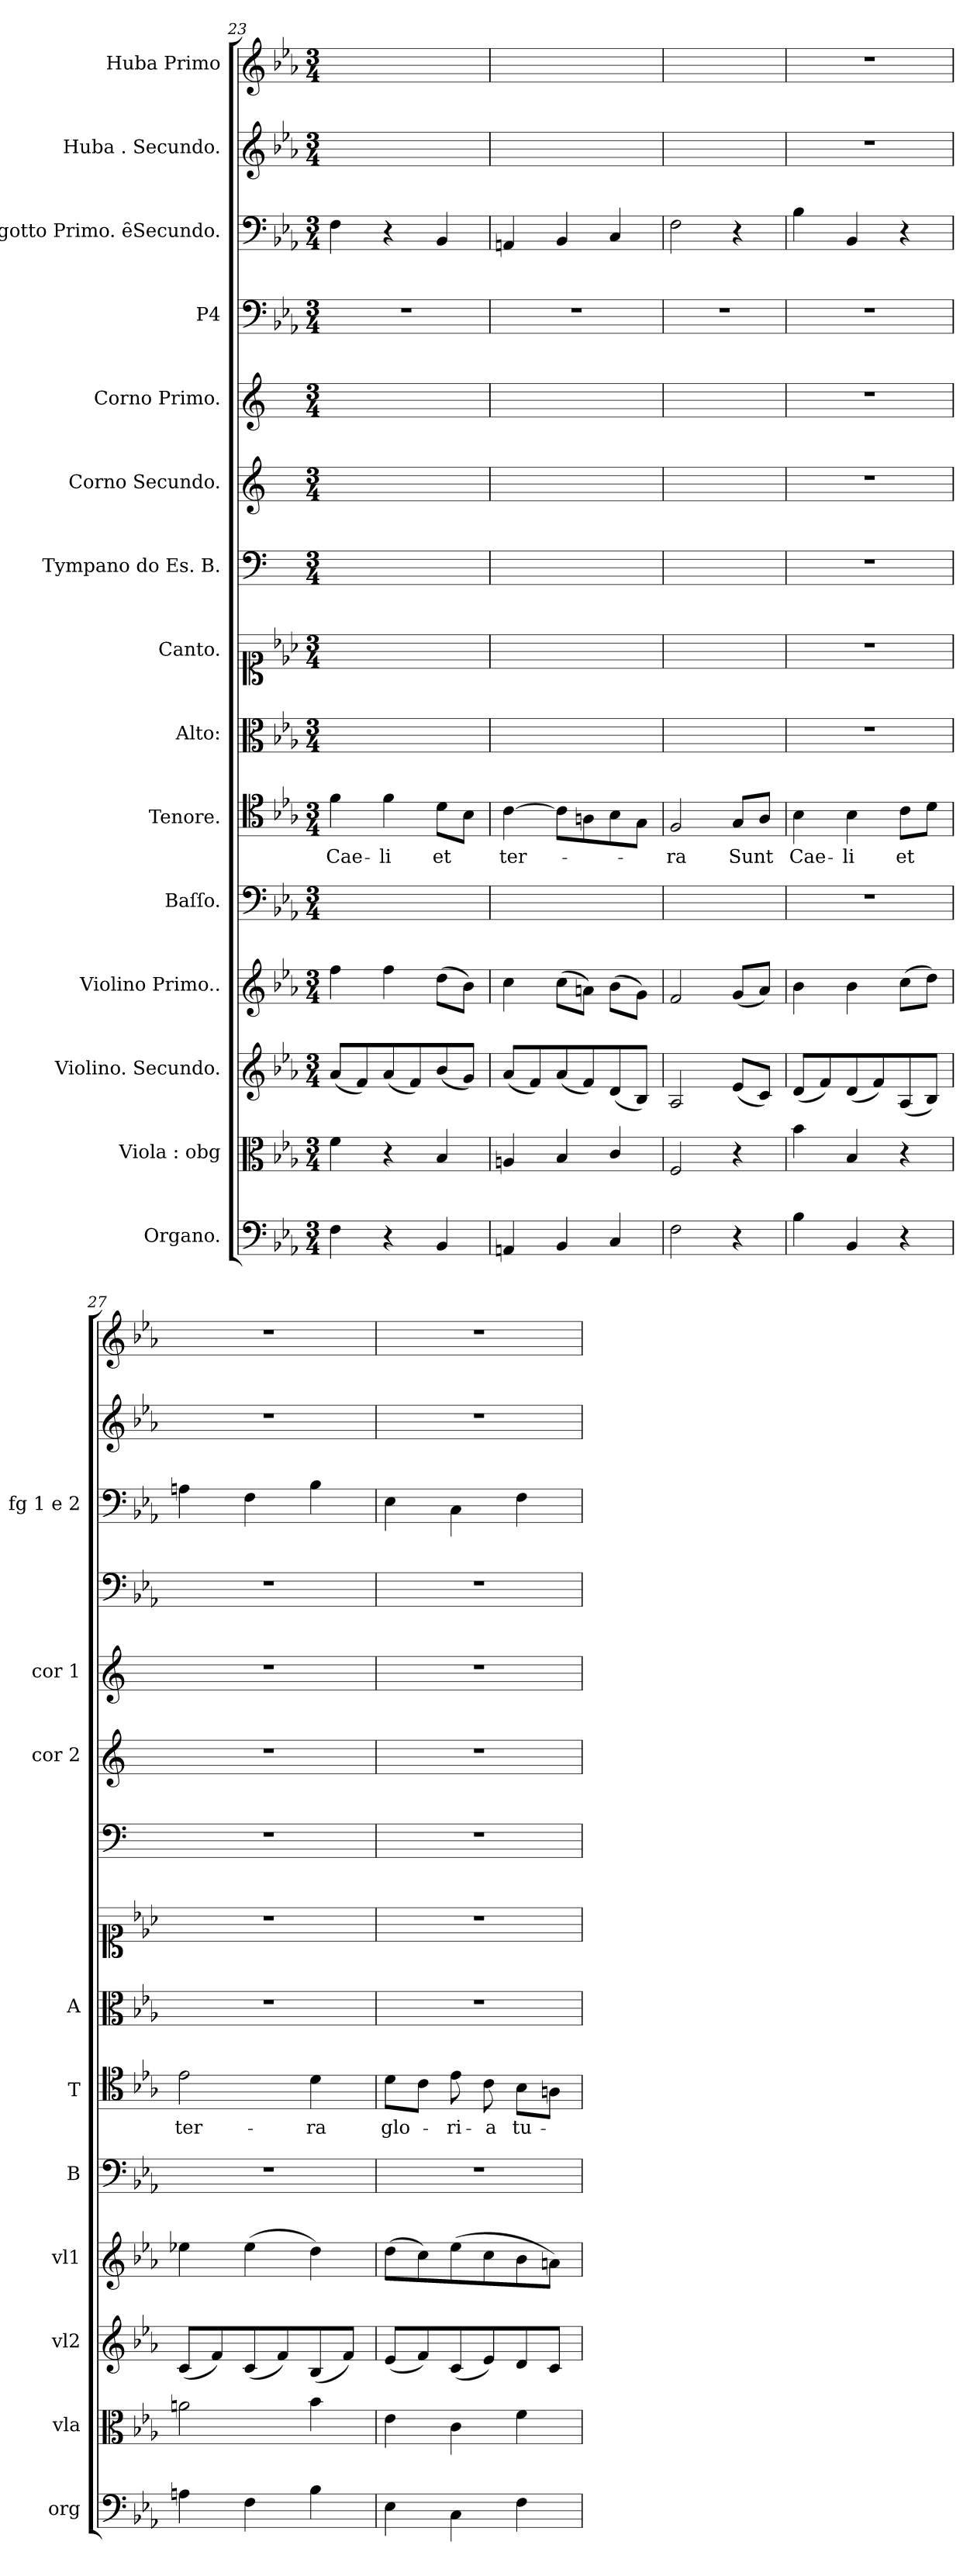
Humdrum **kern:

**kern	**kern	**kern	**kern	**kern	**kern	**text	**kern	**kern	**kern	**kern	**kern	**kern	**kern	**kern	**kern
*part15	*part14	*part13	*part12	*part11	*part10	*part10	*part9	*part8	*part7	*part6	*part5	*part4	*part3	*part2	*part1
*staff15	*staff14	*staff13	*staff12	*staff11	*staff10	*staff10	*staff9	*staff8	*staff7	*staff6	*staff5	*staff4	*staff3	*staff2	*staff1
*I"Organo.	*I"Viola : obg	*I"Violino. Secundo.	*I"Violino Primo..	*I"Baſſo.	*I"Tenore.	*	*I"Alto:	*I"Canto.	*I"Tympano do Es. B.	*I"Corno Secundo.	*I"Corno Primo.	*I"P4	*I"Fagotto Primo. ȇSecundo.	*I"Huba . Secundo.	*I"Huba Primo
*I'org	*I'vla	*I'vl2	*I'vl1	*I'B	*I'T	*	*I'A	*	*	*I'cor 2	*I'cor 1	*	*I'fg 1 e 2	*	*
*clefF4	*clefC3	*clefG2	*clefG2	*clefF4	*clefC4	*	*clefC3	*clefC1	*clefF4	*clefG2	*clefG2	*clefF4	*clefF4	*clefG2	*clefG2
*	*	*	*	*	*	*	*	*	*ITrd1c1	*ITrd5c9	*ITrd5c9	*	*	*	*
*k[b-e-a-]	*k[b-e-a-]	*k[b-e-a-]	*k[b-e-a-]	*k[b-e-a-]	*k[b-e-a-]	*	*k[b-e-a-]	*k[b-e-a-]	*k[f#c#g#d#a#]	*k[b-e-a-]	*k[b-e-a-]	*k[b-e-a-]	*k[b-e-a-]	*k[b-e-a-]	*k[b-e-a-]
*E-:	*E-:	*E-:	*E-:	*E-:	*E-:	*	*E-:	*E-:	*	*	*	*E-:	*E-:	*E-:	*E-:
*M3/4	*M3/4	*M3/4	*M3/4	*M3/4	*M3/4	*	*M3/4	*M3/4	*M3/4	*M3/4	*M3/4	*M3/4	*M3/4	*M3/4	*M3/4
=23	=23	=23	=23	=23	=23	=23	=23	=23	=23	=23	=23	=23	=23	=23	=23
4F\	4f\	(<8a-/L	4ff\	2.ryy	4f\	Cae-	2.ryy	2.ryy	2.ryy	2.ryy	2.ryy	2.r	4F\	2.ryy	2.ryy
.	.	8f/)	.	.	.	.	.	.	.	.	.	.	.	.	.
4r	4r	(<8a-/	4ff\	.	4f\	-li	.	.	.	.	.	.	4r	.	.
.	.	8f/)	.	.	.	.	.	.	.	.	.	.	.	.	.
4BB-/	4B-/	(<8b-/	(>8dd\L	.	8d\L	et	.	.	.	.	.	.	4BB-/	.	.
.	.	8g/J)	8b-\J)	.	8B-\J	.	.	.	.	.	.	.	.	.	.
=24	=24	=24	=24	=24	=24	=24	=24	=24	=24	=24	=24	=24	=24	=24	=24
4AAn/	4An/	(<8a-/L	4cc\	2.ryy	[4c\	ter-	2.ryy	2.ryy	2.ryy	2.ryy	2.ryy	2.r	4AAn/	2.ryy	2.ryy
.	.	8f/)	.	.	.	.	.	.	.	.	.	.	.	.	.
4BB-/	4B-/	(<8a-/	(>8cc\L	.	8c\L]	.	.	.	.	.	.	.	4BB-/	.	.
.	.	8f/)	8an\J)	.	8An\	.	.	.	.	.	.	.	.	.	.
4C/	4c/	(<8d/	(>8b-\L	.	8B-\	.	.	.	.	.	.	.	4C/	.	.
.	.	8B-/J)	8g\J)	.	8G\J	.	.	.	.	.	.	.	.	.	.
=25	=25	=25	=25	=25	=25	=25	=25	=25	=25	=25	=25	=25	=25	=25	=25
2F\	2F/	2A-/	2f/	2.ryy	2F/	-ra	2.ryy	2.ryy	2.ryy	2.ryy	2.ryy	2.r	2F\	2.ryy	2.ryy
4r	4r	(<8e-/L	(<8g/L	.	8G/L	Sunt	.	.	.	.	.	.	4r	.	.
.	.	8c/J)	8a-/J)	.	8A-/J	.	.	.	.	.	.	.	.	.	.
=26	=26	=26	=26	=26	=26	=26	=26	=26	=26	=26	=26	=26	=26	=26	=26
4B-\	4b-\	(<8d/L	4b-\	2.r	4B-\	Cae-	2.r	2.r	2.r	2.r	2.r	2.r	4B-\	2.r	2.r
.	.	8f/)	.	.	.	.	.	.	.	.	.	.	.	.	.
4BB-/	4B-/	(<8d/	4b-\	.	4B-\	-li	.	.	.	.	.	.	4BB-/	.	.
.	.	8f/)	.	.	.	.	.	.	.	.	.	.	.	.	.
4r	4r	(<8A-/	(>8cc\L	.	8c\L	et	.	.	.	.	.	.	4r	.	.
.	.	8B-/J)	8dd\J)	.	8d\J	.	.	.	.	.	.	.	.	.	.
=27	=27	=27	=27	=27	=27	=27	=27	=27	=27	=27	=27	=27	=27	=27	=27
4An\	2an\	(<8c/L	4ee-X\	2.r	2e-\	ter-	2.r	2.r	2.r	2.r	2.r	2.r	4An\	2.r	2.r
.	.	8f/)	.	.	.	.	.	.	.	.	.	.	.	.	.
4F\	.	(<8c/	(>4ee-\	.	.	.	.	.	.	.	.	.	4F\	.	.
.	.	8f/)	.	.	.	.	.	.	.	.	.	.	.	.	.
4B-\	4b-\	(<8B-/	4dd\)	.	4d\	-ra	.	.	.	.	.	.	4B-\	.	.
.	.	8f/J)	.	.	.	.	.	.	.	.	.	.	.	.	.
=28	=28	=28	=28	=28	=28	=28	=28	=28	=28	=28	=28	=28	=28	=28	=28
4E-\	4e-\	(<8e-/L	(>8dd\L	2.r	8d\L	glo-	2.r	2.r	2.r	2.r	2.r	2.r	4E-\	2.r	2.r
.	.	8f/)	8cc\)	.	8c\J	.	.	.	.	.	.	.	.	.	.
4C\	4c\	(<8c/	(>8ee-\	.	8e-\	-ri-	.	.	.	.	.	.	4C\	.	.
.	.	8e-/)	8cc\	.	8c\	-a	.	.	.	.	.	.	.	.	.
4F\	4f\	8d/	8b-\	.	8B-\L	tu-	.	.	.	.	.	.	4F\	.	.
.	.	8c/J	8an\J)	.	8An\J	.	.	.	.	.	.	.	.	.	.
=	=	=	=	=	=	=	=	=	=	=	=	=	=	=	=
*-	*-	*-	*-	*-	*-	*-	*-	*-	*-	*-	*-	*-	*-	*-	*-
